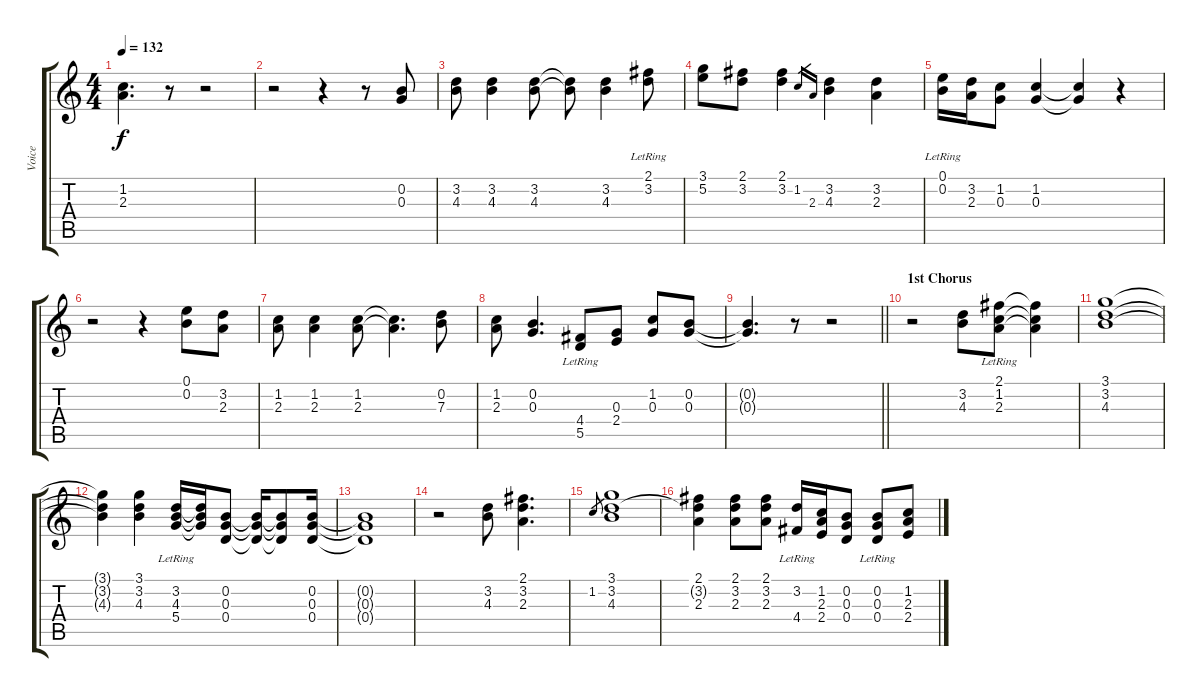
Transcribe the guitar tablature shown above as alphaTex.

\track ("Voice" "Voice") {instrument electricguitarjazz}
\staff {score tabs}
\tuning (E4 B3 G3 D3 A2 E2) {hide}
\ts (4 4)
\tempo 132
\clef g2
\ks c
(1.2{t} 2.3{t}).4{d dy f} r.8 r.2 |
r.2 r.4 r.8 (0.2 0.3).8 |
(3.2 4.3).8 (3.2 4.3).4 (3.2 4.3).8 (3.2{t} 4.3{t}).8 (3.2 4.3).4 (2.1 3.2{lr}).8 |
(3.1 5.2).8 (2.1 3.2).8 (2.1 3.2).4 1.2.16{gr} 2.3.16{gr} (3.2 4.3).4 (3.2 2.3).4 |
(0.1{lr} 0.2{lr}).16 (3.2 2.3).16 (1.2 0.3).8 (1.2 0.3).4 (1.2{t} 0.3{t}).4 r.4 |
r.2 r.4 (0.1 0.2).8 (3.2 2.3).8 |
(1.2 2.3).8 (1.2 2.3).4 (1.2 2.3).8 (1.2{t} 2.3{t}).4{d} (0.2 7.3).8 |
(1.2 2.3).8 (0.2 0.3).4{d} (4.4{lr} 5.5{lr}).8 (0.3 2.4).8 (1.2 0.3).8 (0.2 0.3).8 |
\barLineRight lightlight
(0.2{t} 0.3{t}).4{d} r.8 r.2 |
\section ("" "1st Chorus")
r.2 (3.2 4.3).8 (2.1{lr} 1.2{lr} 2.3{lr}).8 (2.1{t} 1.2{t} 2.3{t}).4 |
(3.1 3.2 4.3).1 |
(3.1{t} 3.2{t} 4.3{t}).4 (3.1 3.2 4.3).4 (3.2{lr} 4.3{lr} 5.4{lr}).16 (3.2{t} 4.3{t} 5.4{t}).16 (0.2 0.3 0.4).8 (0.2{t} 0.3{t} 0.4{t}).16 (0.2{t} 0.3{t} 0.4{t}).8 (0.2 0.3 0.4).16 |
(0.2{t} 0.3{t} 0.4{t}).1 |
r.2 (3.2 4.3).8 (2.1 3.2 2.3).4{d} |
1.2.8{gr} (3.1 3.2 4.3).1 |
(2.1 3.2{t} 2.3).4 (2.1 3.2 2.3).8 (2.1 3.2 2.3).8 (3.2{lr} 4.4{lr}).16 (1.2 2.3 2.4).16 (0.2 0.3 0.4).8 (0.2{lr} 0.3{lr} 0.4{lr}).8 (1.2 2.3 2.4).8
